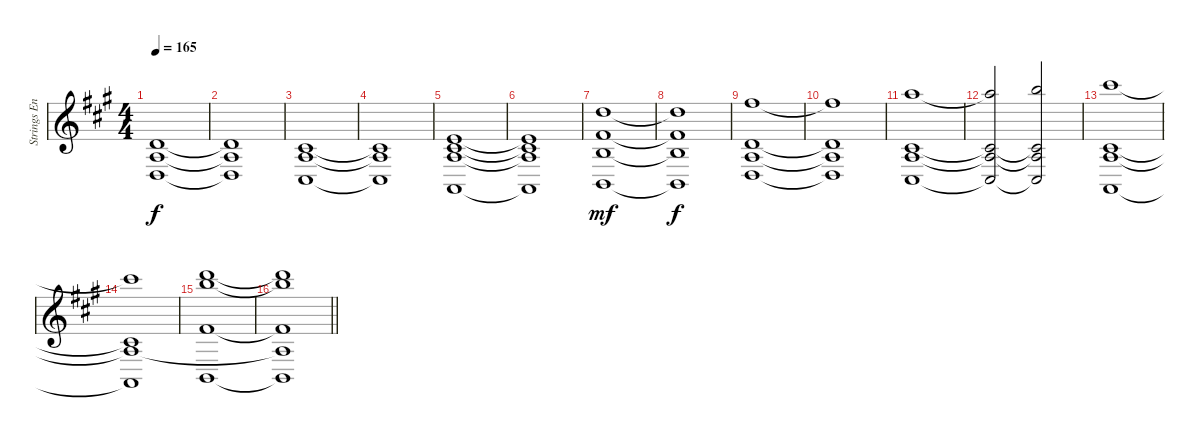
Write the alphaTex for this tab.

\track ("Strings Ensemble " "Strings En") {instrument stringensemble2}
\staff {score}
\tuning (E4 B3 G3 D3 A2 E2) {hide}
\ts (4 4)
\tempo 165
\clef g2
\ks a
(3.2 2.3 0.4).1{dy f} |
(3.2{t} 2.3{t} 0.4{t}).1 |
(6.3 7.4 4.5).1 |
(6.3{t} 7.4{t} 4.5{t}).1 |
(0.1 6.3 7.4 5.6).1 |
(0.1{t} 6.3{t} 7.4{t} 5.6{t}).1 |
(10.1 7.2 4.3 2.5).1{dy mf} |
(10.1{t} 7.2{t} 4.3{t} 2.5{t}).1{dy f} |
(14.1 3.2 2.3 0.4).1 |
(14.1{t} 3.2{t} 2.3{t} 0.4{t}).1 |
(17.1 6.3 7.4 4.5).1 |
(17.1{t} 6.3{t} 7.4{t} 4.5{t}).2 (19.1 6.3{t} 7.4{t} 4.5{t}).2 |
(21.1 6.3 7.4 5.6).1 |
(21.1{t} 6.3{t} 7.4{t} 5.6{t}).1 |
(22.1 7.2 28.3 2.5).1 |
\barLineRight lightlight
(22.1{t} 7.2{t} 28.3{t} 7.4{t} 2.5{t}).1
